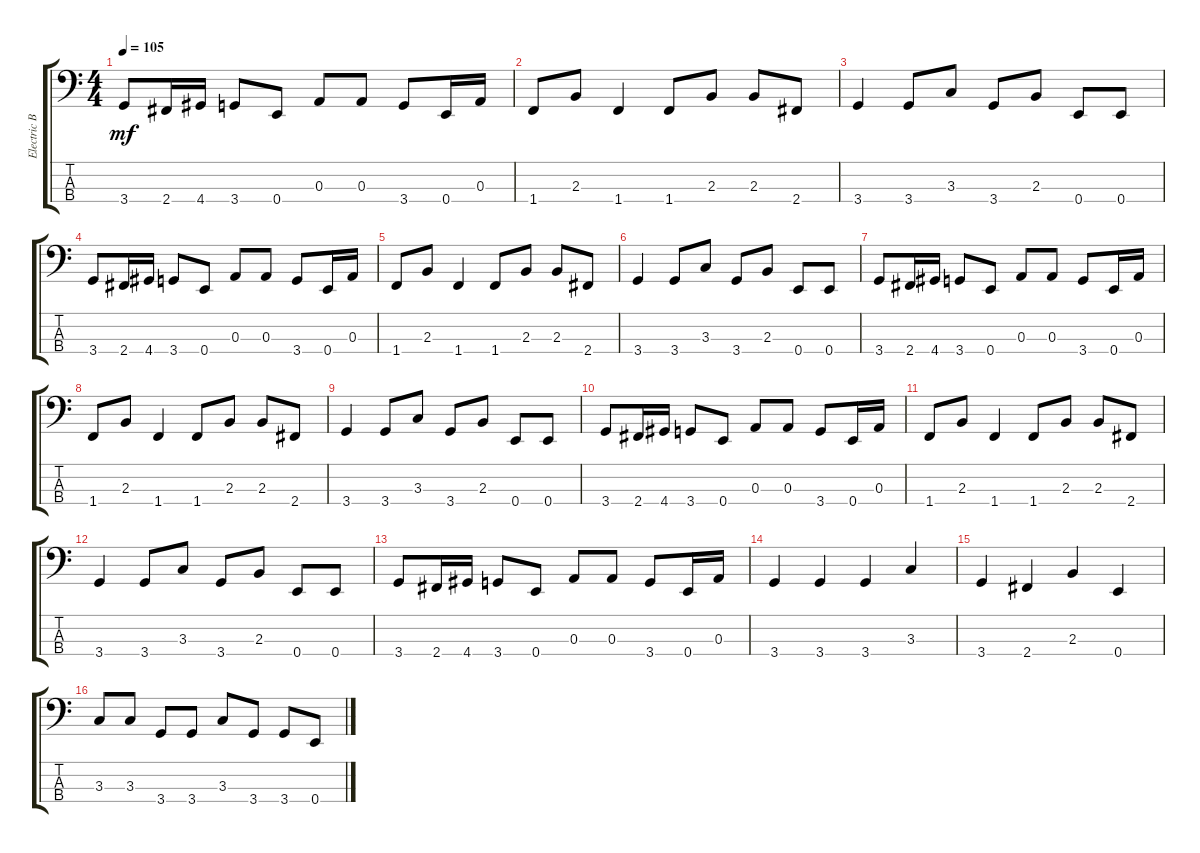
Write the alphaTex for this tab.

\track ("Electric Bass" "Electric B") {instrument electricbassfinger}
\staff {score tabs}
\tuning (G2 D2 A1 E1) {hide}
\ts (4 4)
\tempo 105
\clef f4
\ks c
3.4.8{dy mf} 2.4.16 4.4.16 3.4.8 0.4.8 0.3.8 0.3.8 3.4.8 0.4.16 0.3.16 |
1.4.8 2.3.8 1.4.4 1.4.8 2.3.8 2.3.8 2.4.8 |
3.4.4 3.4.8 3.3.8 3.4.8 2.3.8 0.4.8 0.4.8 |
3.4.8 2.4.16 4.4.16 3.4.8 0.4.8 0.3.8 0.3.8 3.4.8 0.4.16 0.3.16 |
1.4.8 2.3.8 1.4.4 1.4.8 2.3.8 2.3.8 2.4.8 |
3.4.4 3.4.8 3.3.8 3.4.8 2.3.8 0.4.8 0.4.8 |
3.4.8 2.4.16 4.4.16 3.4.8 0.4.8 0.3.8 0.3.8 3.4.8 0.4.16 0.3.16 |
1.4.8 2.3.8 1.4.4 1.4.8 2.3.8 2.3.8 2.4.8 |
3.4.4 3.4.8 3.3.8 3.4.8 2.3.8 0.4.8 0.4.8 |
3.4.8 2.4.16 4.4.16 3.4.8 0.4.8 0.3.8 0.3.8 3.4.8 0.4.16 0.3.16 |
1.4.8 2.3.8 1.4.4 1.4.8 2.3.8 2.3.8 2.4.8 |
3.4.4 3.4.8 3.3.8 3.4.8 2.3.8 0.4.8 0.4.8 |
3.4.8 2.4.16 4.4.16 3.4.8 0.4.8 0.3.8 0.3.8 3.4.8 0.4.16 0.3.16 |
3.4.4 3.4.4 3.4.4 3.3.4 |
3.4.4 2.4.4 2.3.4 0.4.4 |
3.3.8 3.3.8 3.4.8 3.4.8 3.3.8 3.4.8 3.4.8 0.4.8
